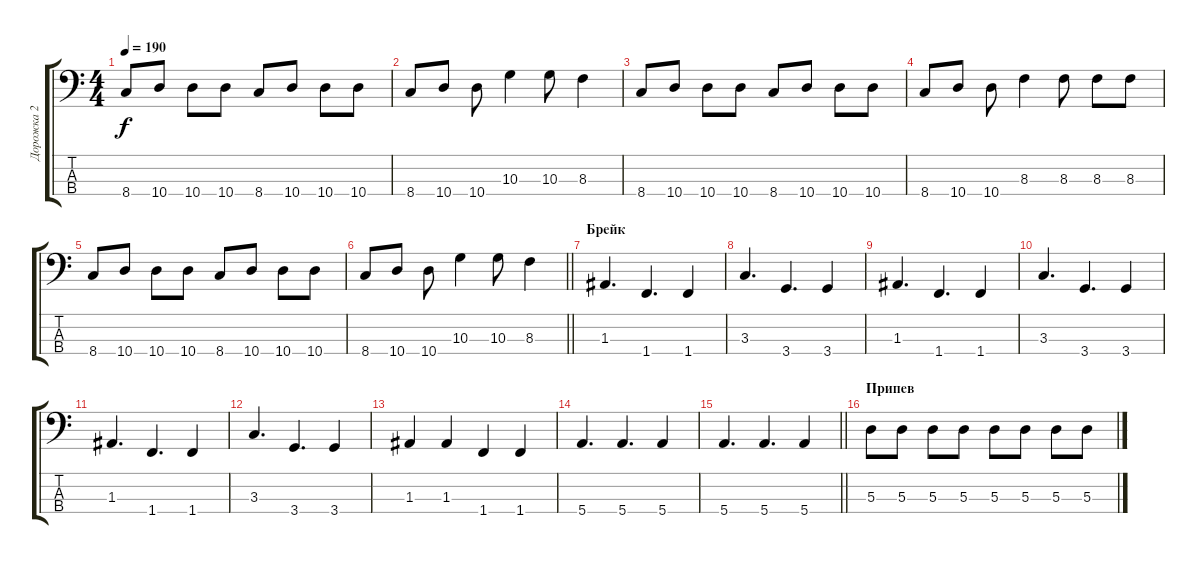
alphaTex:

\track ("Дорожка 2" "Дорожка 2") {instrument electricbassfinger}
\staff {score tabs}
\tuning (G2 D2 A1 E1) {hide}
\ts (4 4)
\tempo 190
\clef f4
\ks c
8.4.8{dy f} 10.4.8 10.4.8 10.4.8 8.4.8 10.4.8 10.4.8 10.4.8 |
8.4.8 10.4.8 10.4.8 10.3.4 10.3.8 8.3.4 |
8.4.8 10.4.8 10.4.8 10.4.8 8.4.8 10.4.8 10.4.8 10.4.8 |
8.4.8 10.4.8 10.4.8 8.3.4 8.3.8 8.3.8 8.3.8 |
8.4.8 10.4.8 10.4.8 10.4.8 8.4.8 10.4.8 10.4.8 10.4.8 |
\barLineRight lightlight
8.4.8 10.4.8 10.4.8 10.3.4 10.3.8 8.3.4 |
\section ("" "Брейк")
1.3.4{d} 1.4.4{d} 1.4.4 |
3.3.4{d} 3.4.4{d} 3.4.4 |
1.3.4{d} 1.4.4{d} 1.4.4 |
3.3.4{d} 3.4.4{d} 3.4.4 |
1.3.4{d} 1.4.4{d} 1.4.4 |
3.3.4{d} 3.4.4{d} 3.4.4 |
1.3.4 1.3.4 1.4.4 1.4.4 |
5.4.4{d} 5.4.4{d} 5.4.4 |
\barLineRight lightlight
5.4.4{d} 5.4.4{d} 5.4.4 |
\section ("" "Припев")
5.3.8 5.3.8 5.3.8 5.3.8 5.3.8 5.3.8 5.3.8 5.3.8
